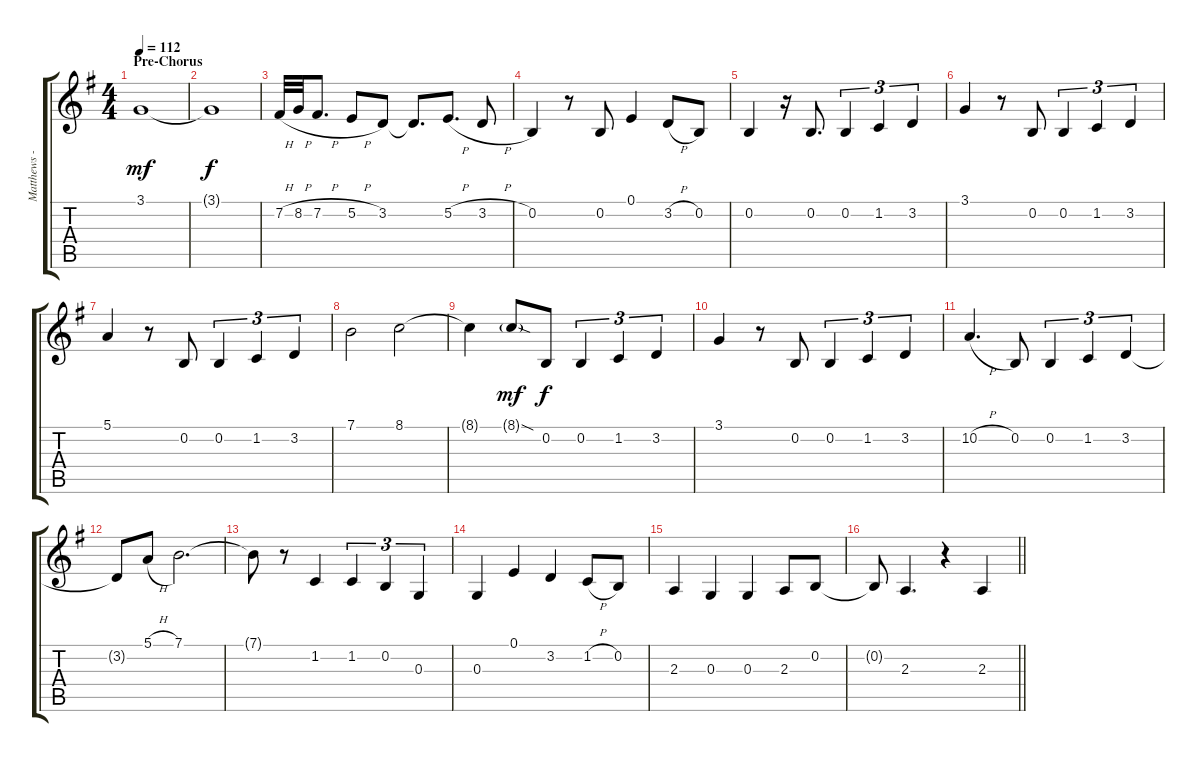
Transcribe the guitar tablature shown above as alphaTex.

\track ("Matthews - Vocals" "Matthews -") {instrument lead2sawtooth}
\staff {score tabs}
\tuning (E4 B3 G3 D3 A2 E2) {hide}
\ts (4 4)
\section ("" "Pre-Chorus")
\tempo 112
\clef g2
\ks eminor
3.1.1{dy mf} |
3.1{t}.1{dy f} |
7.2{h}.32 8.2{h}.32 7.2{h}.8{d} 5.2{h}.8 3.2.8 3.2{t}.8{d} 5.2{h}.8{d} 3.2{h}.8 |
0.2.4 r.8 0.2.8 0.1.4 3.2{h}.8 0.2.8 |
0.2.4 r.16 0.2.8{d} 0.2.4{tu (3 2)} 1.2.4{tu (3 2)} 3.2.4{tu (3 2)} |
3.1.4 r.8 0.2.8 0.2.4{tu (3 2)} 1.2.4{tu (3 2)} 3.2.4{tu (3 2)} |
5.1.4 r.8 0.2.8 0.2.4{tu (3 2)} 1.2.4{tu (3 2)} 3.2.4{tu (3 2)} |
7.1.2 8.1.2 |
8.1{t}.4 8.1{sod g}.8{dy mf} 0.2.8{dy f} 0.2.4{tu (3 2)} 1.2.4{tu (3 2)} 3.2.4{tu (3 2)} |
3.1.4 r.8 0.2.8 0.2.4{tu (3 2)} 1.2.4{tu (3 2)} 3.2.4{tu (3 2)} |
10.2{h}.4{d} 0.2.8 0.2.4{tu (3 2)} 1.2.4{tu (3 2)} 3.2.4{tu (3 2)} |
3.2{t}.8 5.1{h}.8 7.1.2{d} |
7.1{t}.8 r.8 1.2.4 1.2.4{tu (3 2)} 0.2.4{tu (3 2)} 0.3.4{tu (3 2)} |
0.3.4 0.1.4 3.2.4 1.2{h}.8 0.2.8 |
2.3.4 0.3.4 0.3.4 2.3.8 0.2.8 |
\barLineRight lightlight
0.2{t}.8 2.3.4{d} r.4 2.3{h}.4
